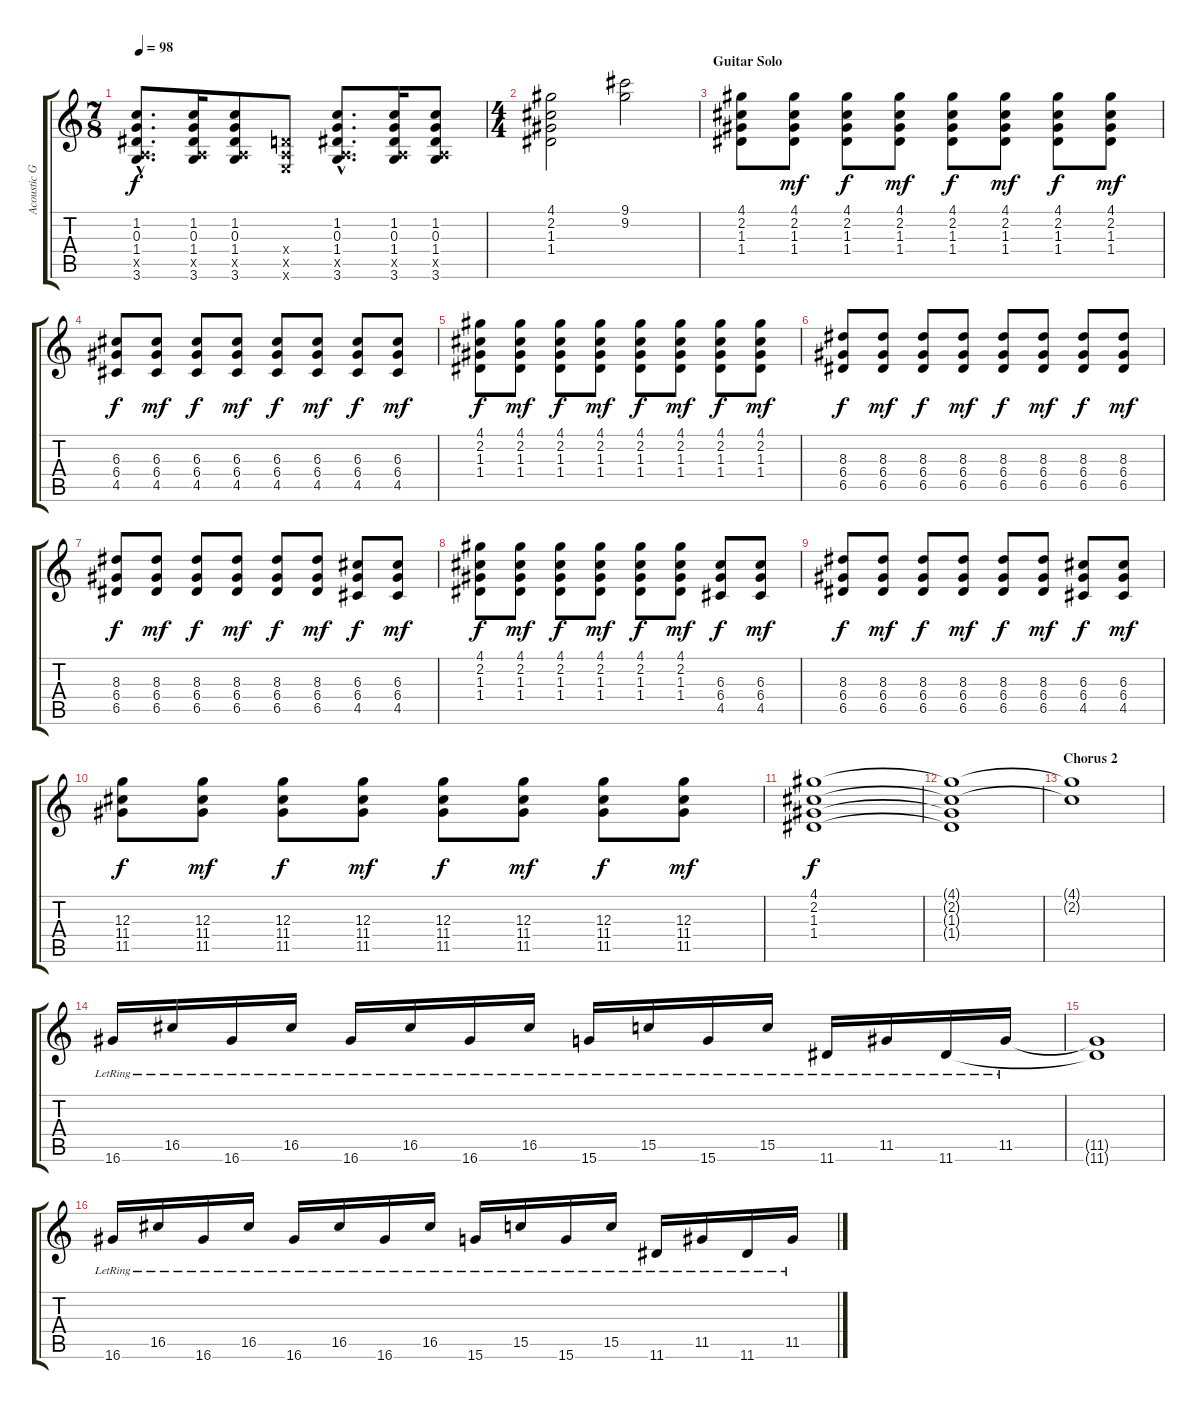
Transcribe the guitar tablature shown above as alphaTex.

\track ("Acoustic Guitar" "Acoustic G") {instrument acousticguitarsteel}
\staff {score tabs}
\tuning (E4 B3 G3 D3 A2 E2) {hide}
\ts (7 8)
\tempo 98
\clef g2
\ks c
(1.2{hac} 0.3{hac} 1.4{hac} 0.5{hac x} 3.6{hac}).8{d dy f} (1.2 0.3 1.4 0.5{x} 3.6).16 (1.2 0.3 1.4 0.5{x} 3.6).8 (0.4{x} 0.5{x} 0.6{x}).8 (1.2{hac} 0.3{hac} 1.4{hac} 0.5{hac x} 3.6{hac}).8{d} (1.2 0.3 1.4 0.5{x} 3.6).16 (1.2 0.3 1.4 0.5{x} 3.6).8 |
\ts (4 4)
(4.1 2.2 1.3 1.4).2 (9.1 9.2).2 |
\section ("" "Guitar Solo")
(4.1 2.2 1.3 1.4).8 (4.1 2.2 1.3 1.4).8{dy mf} (4.1 2.2 1.3 1.4).8{dy f} (4.1 2.2 1.3 1.4).8{dy mf} (4.1 2.2 1.3 1.4).8{dy f} (4.1 2.2 1.3 1.4).8{dy mf} (4.1 2.2 1.3 1.4).8{dy f} (4.1 2.2 1.3 1.4).8{dy mf} |
(6.3 6.4 4.5).8{dy f} (6.3 6.4 4.5).8{dy mf} (6.3 6.4 4.5).8{dy f} (6.3 6.4 4.5).8{dy mf} (6.3 6.4 4.5).8{dy f} (6.3 6.4 4.5).8{dy mf} (6.3 6.4 4.5).8{dy f} (6.3 6.4 4.5).8{dy mf} |
(4.1 2.2 1.3 1.4).8{dy f} (4.1 2.2 1.3 1.4).8{dy mf} (4.1 2.2 1.3 1.4).8{dy f} (4.1 2.2 1.3 1.4).8{dy mf} (4.1 2.2 1.3 1.4).8{dy f} (4.1 2.2 1.3 1.4).8{dy mf} (4.1 2.2 1.3 1.4).8{dy f} (4.1 2.2 1.3 1.4).8{dy mf} |
(8.3 6.4 6.5).8{dy f} (8.3 6.4 6.5).8{dy mf} (8.3 6.4 6.5).8{dy f} (8.3 6.4 6.5).8{dy mf} (8.3 6.4 6.5).8{dy f} (8.3 6.4 6.5).8{dy mf} (8.3 6.4 6.5).8{dy f} (8.3 6.4 6.5).8{dy mf} |
(8.3 6.4 6.5).8{dy f} (8.3 6.4 6.5).8{dy mf} (8.3 6.4 6.5).8{dy f} (8.3 6.4 6.5).8{dy mf} (8.3 6.4 6.5).8{dy f} (8.3 6.4 6.5).8{dy mf} (6.3 6.4 4.5).8{dy f} (6.3 6.4 4.5).8{dy mf} |
(4.1 2.2 1.3 1.4).8{dy f} (4.1 2.2 1.3 1.4).8{dy mf} (4.1 2.2 1.3 1.4).8{dy f} (4.1 2.2 1.3 1.4).8{dy mf} (4.1 2.2 1.3 1.4).8{dy f} (4.1 2.2 1.3 1.4).8{dy mf} (6.3 6.4 4.5).8{dy f} (6.3 6.4 4.5).8{dy mf} |
(8.3 6.4 6.5).8{dy f} (8.3 6.4 6.5).8{dy mf} (8.3 6.4 6.5).8{dy f} (8.3 6.4 6.5).8{dy mf} (8.3 6.4 6.5).8{dy f} (8.3 6.4 6.5).8{dy mf} (6.3 6.4 4.5).8{dy f} (6.3 6.4 4.5).8{dy mf} |
(12.3 11.4 11.5).8{dy f} (12.3 11.4 11.5).8{dy mf} (12.3 11.4 11.5).8{dy f} (12.3 11.4 11.5).8{dy mf} (12.3 11.4 11.5).8{dy f} (12.3 11.4 11.5).8{dy mf} (12.3 11.4 11.5).8{dy f} (12.3 11.4 11.5).8{dy mf} |
(4.1 2.2 1.3 1.4).1{dy f} |
(4.1{t} 2.2{t} 1.3{t} 1.4{t}).1 |
\section ("" "Chorus 2")
(4.1{t} 2.2{t}).1 |
16.6{lr}.16{volume 12} 16.5{lr}.16 16.6{lr}.16 16.5{lr}.16 16.6{lr}.16 16.5{lr}.16 16.6{lr}.16 16.5{lr}.16 15.6{lr}.16 15.5{lr}.16 15.6{lr}.16 15.5{lr}.16 11.6{lr}.16 11.5{lr}.16 11.6{lr}.16 11.5{lr}.16 |
(11.5{t} 11.6{t}).1 |
16.6{lr}.16 16.5{lr}.16 16.6{lr}.16 16.5{lr}.16 16.6{lr}.16 16.5{lr}.16 16.6{lr}.16 16.5{lr}.16 15.6{lr}.16 15.5{lr}.16 15.6{lr}.16 15.5{lr}.16 11.6{lr}.16 11.5{lr}.16 11.6{lr}.16 11.5{lr}.16
